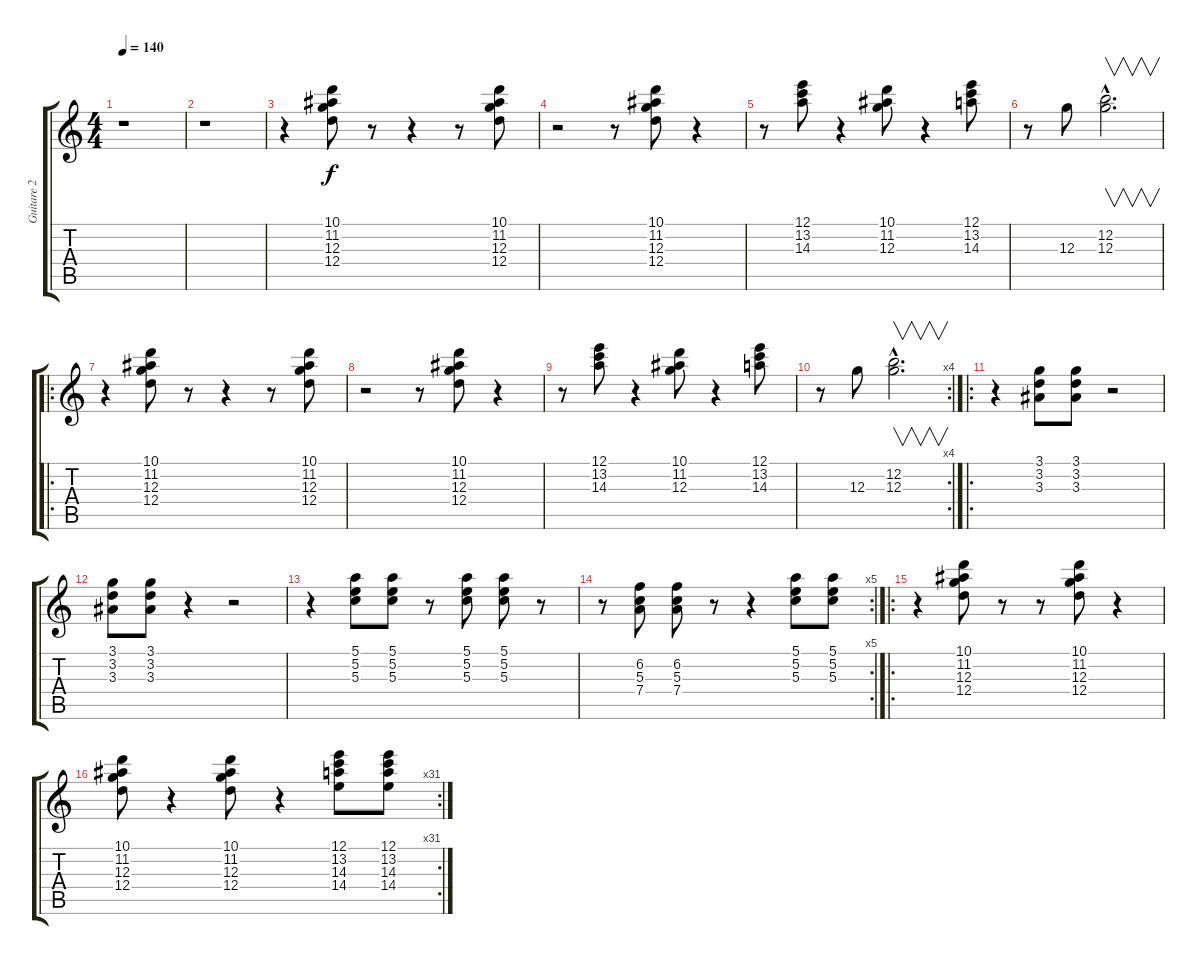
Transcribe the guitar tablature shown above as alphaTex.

\track ("Guitare 2" "Guitare 2") {instrument electricguitarclean}
\staff {score tabs}
\tuning (E4 B3 G3 D3 A2 E2) {hide}
\ts (4 4)
\tempo 140
\clef g2
\ks c
r.1{dy f} |
r.1 |
r.4 (10.1 11.2 12.3 12.4).8 r.8 r.4 r.8 (10.1 11.2 12.3 12.4).8 |
r.2 r.8 (10.1 11.2 12.3 12.4).8 r.4 |
r.8 (12.1 13.2 14.3).8 r.4 (10.1 11.2 12.3).8 r.4 (12.1 13.2 14.3).8 |
r.8 12.3.8 (12.2{hac} 12.3{hac}).2{v d} |
\ro
r.4 (10.1 11.2 12.3 12.4).8 r.8 r.4 r.8 (10.1 11.2 12.3 12.4).8 |
r.2 r.8 (10.1 11.2 12.3 12.4).8 r.4 |
r.8 (12.1 13.2 14.3).8 r.4 (10.1 11.2 12.3).8 r.4 (12.1 13.2 14.3).8 |
\rc 4
r.8 12.3.8 (12.2{hac} 12.3{hac}).2{v d} |
\ro
r.4 (3.1 3.2 3.3).8 (3.1 3.2 3.3).8 r.2 |
(3.1 3.2 3.3).8 (3.1 3.2 3.3).8 r.4 r.2 |
r.4 (5.1 5.2 5.3).8 (5.1 5.2 5.3).8 r.8 (5.1 5.2 5.3).8 (5.1 5.2 5.3).8 r.8 |
\rc 5
r.8 (6.2 5.3 7.4).8 (6.2 5.3 7.4).8 r.8 r.4 (5.1 5.2 5.3).8 (5.1 5.2 5.3).8 |
\ro
r.4 (10.1 11.2 12.3 12.4).8 r.8 r.8 (10.1 11.2 12.3 12.4).8 r.4 |
\rc 31
(10.1 11.2 12.3 12.4).8 r.4 (10.1 11.2 12.3 12.4).8 r.4 (12.1 13.2 14.3 14.4).8 (12.1 13.2 14.3 14.4).8
